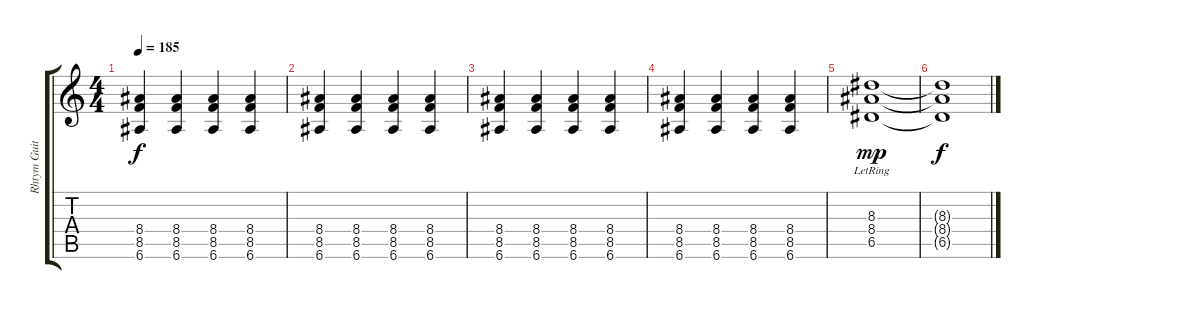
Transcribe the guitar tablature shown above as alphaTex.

\track ("Rhtym Guitar 1" "Rhtym Guit") {instrument acousticguitarsteel}
\staff {score tabs}
\tuning (E4 B3 G3 D3 A2 E2) {hide}
\ts (4 4)
\tempo 185
\clef g2
\ks c
(8.4 8.5 6.6).4{dy f} (8.4 8.5 6.6).4 (8.4 8.5 6.6).4 (8.4 8.5 6.6).4 |
(8.4 8.5 6.6).4 (8.4 8.5 6.6).4 (8.4 8.5 6.6).4 (8.4 8.5 6.6).4 |
(8.4 8.5 6.6).4 (8.4 8.5 6.6).4 (8.4 8.5 6.6).4 (8.4 8.5 6.6).4 |
(8.4 8.5 6.6).4 (8.4 8.5 6.6).4 (8.4 8.5 6.6).4 (8.4 8.5 6.6).4 |
(8.3 8.4{lr} 6.5{lr}).1{dy mp} |
(8.3{t} 8.4{t} 6.5{t}).1{dy f}
